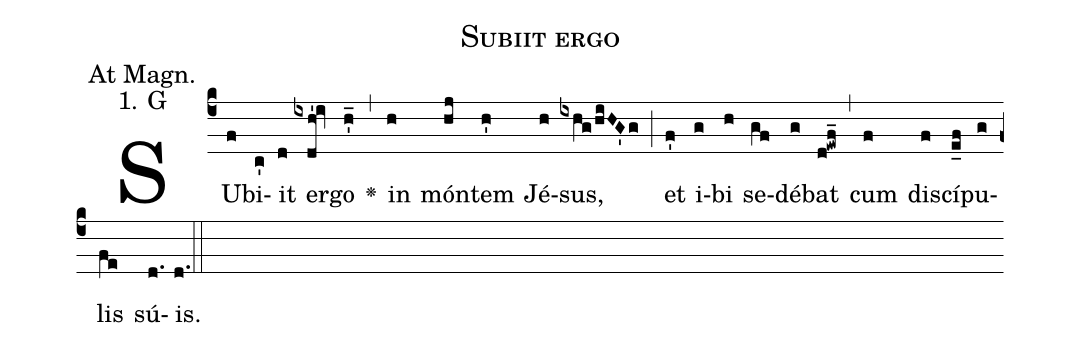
name: Subiit ergo;
office-part: Magnificat Antiphon;
mode: 1G;
annotation: At Magn.;
annotation: 1. G;
def-m1:}{\greseteolcustos{manual}{;
def-m2:\ifx\breakbeforeEuouae\undefined\else;
def-m3:\fi}\ifx\noeuouae\undefined\def\noeuouae{F}\fi\if\noeuouae F{;
def-m4:}\fi;
%%
% The syntax in this part is called gabc. Please refer to http://home.gna.org/gregorio/gabc/#basis

SU(c4f)bi(c')it(d) er(ixdh'!iv)go(h'_) <v>\greheightstar</v>(,) in(h) món(hj)tem(h') Jé(h)sus,(ixhg/hiHG'g) (;)
et(f') i(g)bi(h) se(gf)dé(g)bat(d!ewf_) (,) cum(f) di(f)scí(e_f)pu(g)lis(fe) sú(d.[em1])is.(d.) (::[em2]z[em3])
%in sedébat there should be a vertical episema as well as horizontal like (d!ewf'_), but gregorio would require me to fix it by hand so...
E(h) u(h) o(g) u(f) a(gh) e.(g.) (::[em4])
